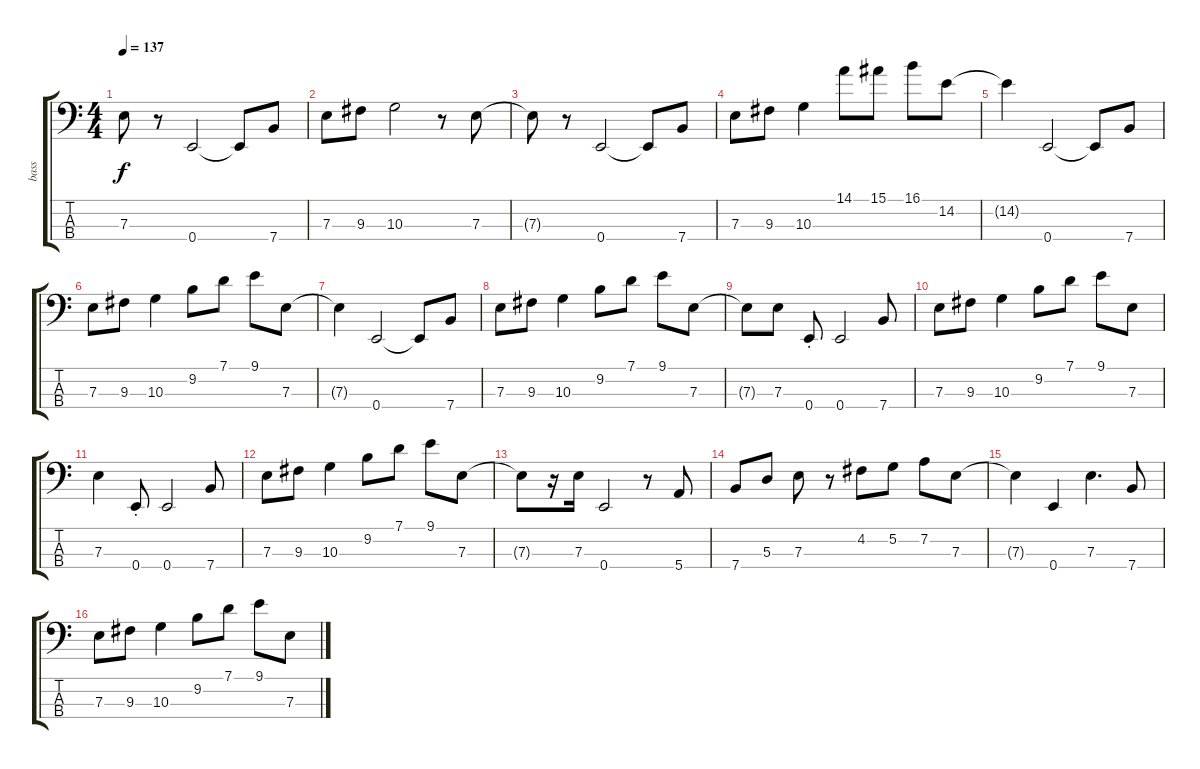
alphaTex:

\track ("bass" "bass") {instrument electricbasspick}
\staff {score tabs}
\tuning (G2 D2 A1 E1) {hide}
\ts (4 4)
\tempo 137
\clef f4
\ks c
7.3{t}.8{dy f} r.8 0.4.2 0.4{t}.8 7.4.8 |
7.3.8 9.3.8 10.3.2 r.8 7.3.8 |
7.3{t}.8 r.8 0.4.2 0.4{t}.8 7.4.8 |
7.3.8 9.3.8 10.3.4 14.1.8 15.1.8 16.1.8 14.2.8 |
14.2{t}.4 0.4.2 0.4{t}.8 7.4.8 |
7.3.8 9.3.8 10.3.4 9.2.8 7.1.8 9.1.8 7.3.8 |
7.3{t}.4 0.4.2 0.4{t}.8 7.4.8 |
7.3.8 9.3.8 10.3.4 9.2.8 7.1.8 9.1.8 7.3.8 |
7.3{t}.8 7.3.8 0.4{st}.8 0.4.2 7.4.8 |
7.3.8 9.3.8 10.3.4 9.2.8 7.1.8 9.1.8 7.3.8 |
7.3.4 0.4{st}.8 0.4.2 7.4.8 |
7.3.8 9.3.8 10.3.4 9.2.8 7.1.8 9.1.8 7.3.8 |
7.3{t}.8 r.16 7.3.16 0.4.2 r.8 5.4.8 |
7.4.8 5.3.8 7.3.8 r.8 4.2.8 5.2.8 7.2.8 7.3.8 |
7.3{t}.4 0.4.4 7.3.4{d} 7.4.8 |
7.3.8 9.3.8 10.3.4 9.2.8 7.1.8 9.1.8 7.3.8
